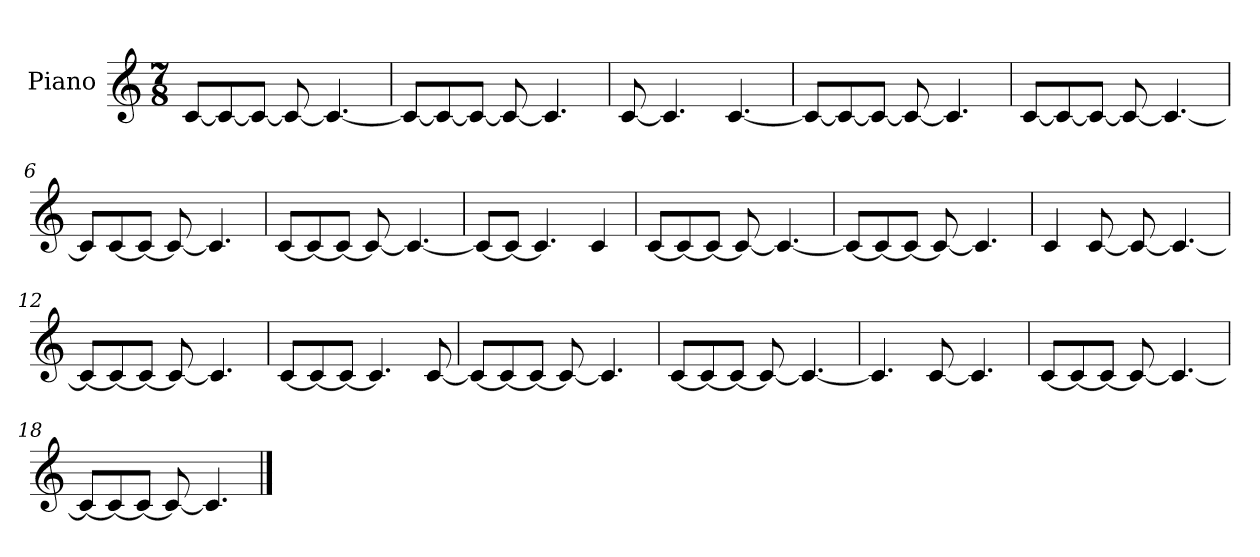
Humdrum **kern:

**kern
*part1
*staff1
*I"Piano
*I'Pno.
*clefG2
*k[]
*M7/8
*MM120
=1
[8c/L
8c/_
8c/J_
8c/_
4.c/_
=2
8c/L_
8c/_
8c/J_
8c/_
4.c/]
=3
[8c/
4.c/]
[4.c/
=4
8c/L_
8c/_
8c/J_
8c/_
4.c/]
=5
[8c/L
8c/_
8c/J_
8c/_
4.c/_
=6
8c/L]
[8c/
8c/J_
8c/_
4.c/]
=7
[8c/L
8c/_
8c/J_
8c/_
4.c/_
=8
8c/L_
8c/J_
4.c/]
4c/
=9
[8c/L
8c/_
8c/J_
8c/_
4.c/_
=10
8c/L_
8c/_
8c/J_
8c/_
4.c/]
=11
4c/
[8c/
8c/_
4.c/_
=12
8c/L_
8c/_
8c/J_
8c/_
4.c/]
=13
[8c/L
8c/_
8c/J_
4.c/]
[8c/
=14
8c/L_
8c/_
8c/J_
8c/_
4.c/]
=15
[8c/L
8c/_
8c/J_
8c/_
4.c/_
=16
4.c/]
[8c/
4.c/]
=17
[8c/L
8c/_
8c/J_
8c/_
4.c/_
=18
8c/L_
8c/_
8c/J_
8c/_
4.c/]
==
*-
